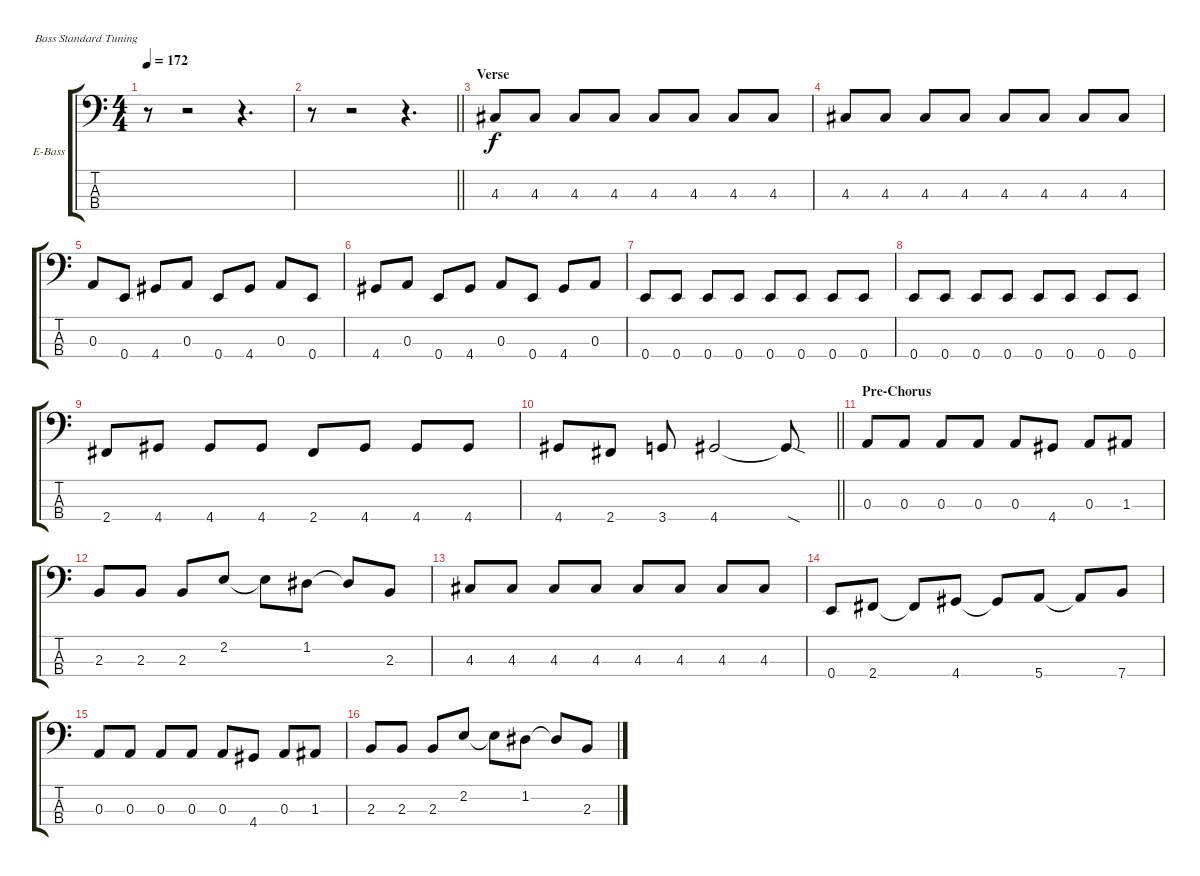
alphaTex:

\bracketExtendMode groupsimilarinstruments
\firstSystemTrackNameOrientation horizontal
\otherSystemsTrackNameOrientation horizontal
\track ("Bass" "E-Bass") {instrument electricbasspick}
\staff {score tabs}
\tuning (G2 D2 A1 E1)
\ts (4 4)
\tempo 172
\clef f4
\ks c
r.8{dy f} r.2 r.4{d} |
\barLineRight lightlight
r.8 r.2 r.4{d} |
\section ("" "Verse")
4.3.8 4.3.8 4.3.8 4.3.8 4.3.8 4.3.8 4.3.8 4.3.8 |
4.3.8 4.3.8 4.3.8 4.3.8 4.3.8 4.3.8 4.3.8 4.3.8 |
0.3.8 0.4.8 4.4.8 0.3.8 0.4.8 4.4.8 0.3.8 0.4.8 |
4.4.8 0.3.8 0.4.8 4.4.8 0.3.8 0.4.8 4.4.8 0.3.8 |
0.4.8 0.4.8 0.4.8 0.4.8 0.4.8 0.4.8 0.4.8 0.4.8 |
0.4.8 0.4.8 0.4.8 0.4.8 0.4.8 0.4.8 0.4.8 0.4.8 |
2.4.8 4.4.8 4.4.8 4.4.8 2.4.8 4.4.8 4.4.8 4.4.8 |
\barLineRight lightlight
4.4.8 2.4.8 3.4.8 4.4.2 4.4{sod t}.8 |
\section ("" "Pre-Chorus")
0.3.8 0.3.8 0.3.8 0.3.8 0.3.8 4.4.8 0.3.8 1.3.8 |
2.3.8 2.3.8 2.3.8 2.2.8 2.2{t}.8 1.2.8 1.2{t}.8 2.3.8 |
4.3.8 4.3.8 4.3.8 4.3.8 4.3.8 4.3.8 4.3.8 4.3.8 |
0.4.8 2.4.8 2.4{t}.8 4.4.8 4.4{t}.8 5.4.8 5.4{t}.8 7.4.8 |
0.3.8 0.3.8 0.3.8 0.3.8 0.3.8 4.4.8 0.3.8 1.3.8 |
2.3.8 2.3.8 2.3.8 2.2.8 2.2{t}.8 1.2.8 1.2{t}.8 2.3.8
